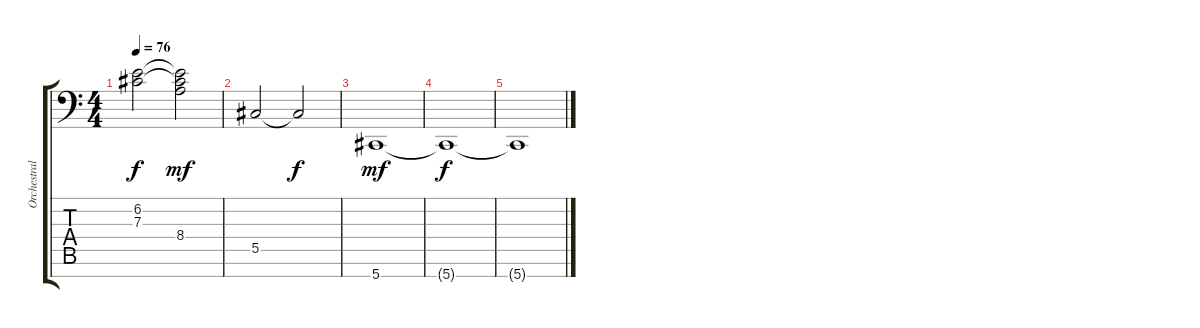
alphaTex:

\track ("Orchestral (Trumpets)" "Orchestral") {instrument brasssection}
\staff {score tabs}
\tuning (Eb4 Bb3 Gb3 Db3 Ab2 Eb2 Ab1) {hide}
\ts (4 4)
\tempo 76
\clef f4
\ks c
(6.2 7.3).2{dy f} (6.2{t} 7.3{t} 8.4).2{dy mf} |
5.5.2 5.5{t}.2{dy f} |
5.7.1{dy mf} |
5.7{t}.1{dy f} |
5.7{t}.1
